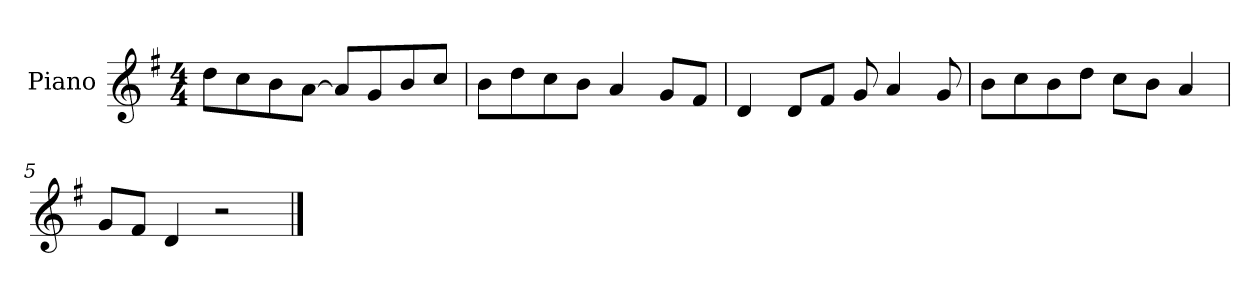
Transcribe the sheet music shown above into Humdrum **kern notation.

**kern
*part1
*staff1
*I"Piano
*I'P-no
*clefG2
*k[f#]
*M4/4
*MM90
=1
8dd\L
8cc\
8b\
[8a\J
8a/L]
8g/
8b/
8cc/J
=2
8b\L
8dd\
8cc\
8b\J
4a/
8g/L
8f#/J
=3
4d/
8d/L
8f#/J
8g/
4a/
8g/
=4
8b\L
8cc\
8b\
8dd\J
8cc\L
8b\J
4a/
=5
8g/L
8f#/J
4d/
2r
==
*-
